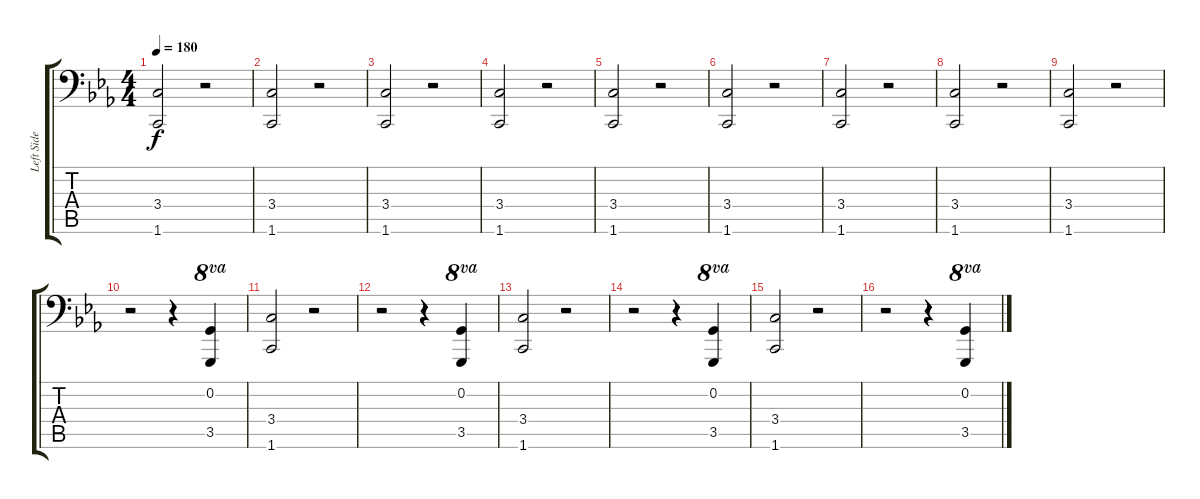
\track ("Left Side (L. H. Piano)" "Left Side ") {instrument acousticguitarsteel}
\staff {score tabs}
\tuning (C3 G2 D2 A1 E1 B0) {hide}
\ts (4 4)
\tempo 180
\clef f4
\ks eb
(3.4 1.6).2{dy f} r.2 |
(3.4 1.6).2 r.2 |
(3.4 1.6).2 r.2 |
(3.4 1.6).2 r.2 |
(3.4 1.6).2 r.2 |
(3.4 1.6).2 r.2 |
(3.4 1.6).2 r.2 |
(3.4 1.6).2 r.2 |
(3.4 1.6).2 r.2 |
r.2 r.4 (0.2 3.5).4{ot 8va} |
(3.4 1.6).2 r.2 |
r.2 r.4 (0.2 3.5).4{ot 8va} |
(3.4 1.6).2 r.2 |
r.2 r.4 (0.2 3.5).4{ot 8va} |
(3.4 1.6).2 r.2 |
r.2 r.4 (0.2 3.5).4{ot 8va}
